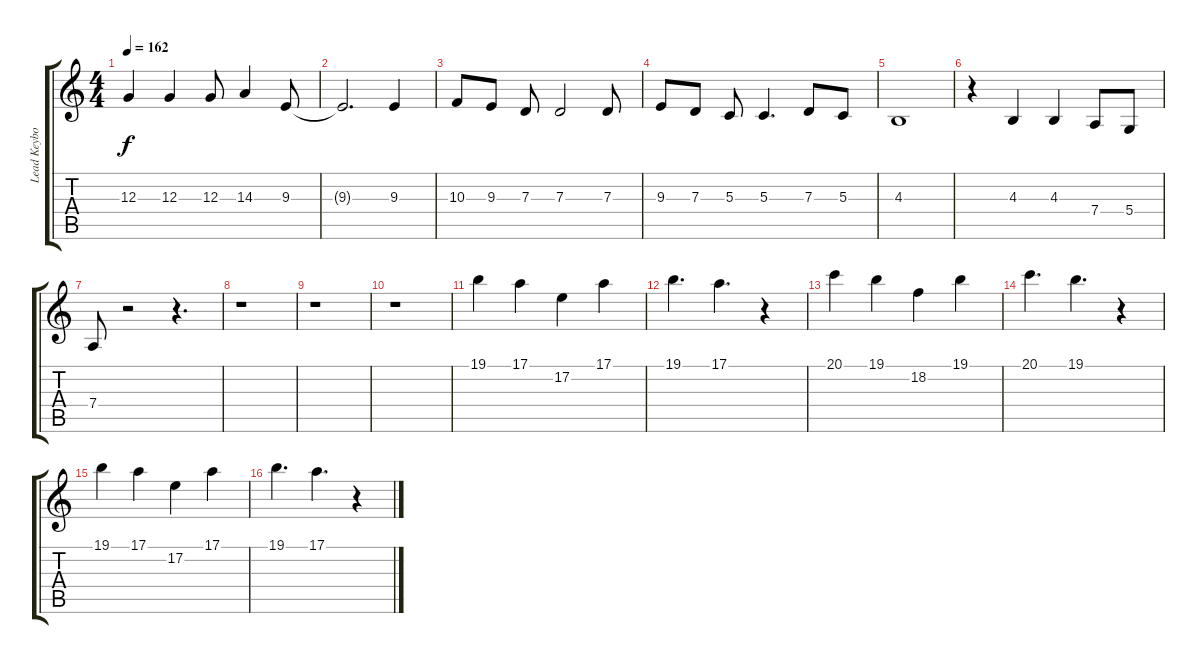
\track ("Lead Keyboards" "Lead Keybo") {instrument fx8scifi}
\staff {score tabs}
\tuning (E4 B3 G3 D3 A2 E2) {hide}
\ts (4 4)
\tempo 162
\clef g2
\ks c
12.3.4{dy f} 12.3.4 12.3.8 14.3.4 9.3.8 |
9.3{t}.2{d} 9.3.4 |
10.3.8 9.3.8 7.3.8 7.3.2 7.3.8 |
9.3.8 7.3.8 5.3.8 5.3.4{d} 7.3.8 5.3.8 |
4.3.1 |
r.4 4.3.4 4.3.4 7.4.8 5.4.8 |
7.4.8 r.2 r.4{d} |
r.1 |
r.1 |
r.1 |
19.1.4{instrument fx8scifi} 17.1.4 17.2.4 17.1.4 |
19.1.4{d} 17.1.4{d} r.4 |
20.1.4 19.1.4 18.2.4 19.1.4 |
20.1.4{d} 19.1.4{d} r.4 |
19.1.4 17.1.4 17.2.4 17.1.4 |
19.1.4{d} 17.1.4{d} r.4
